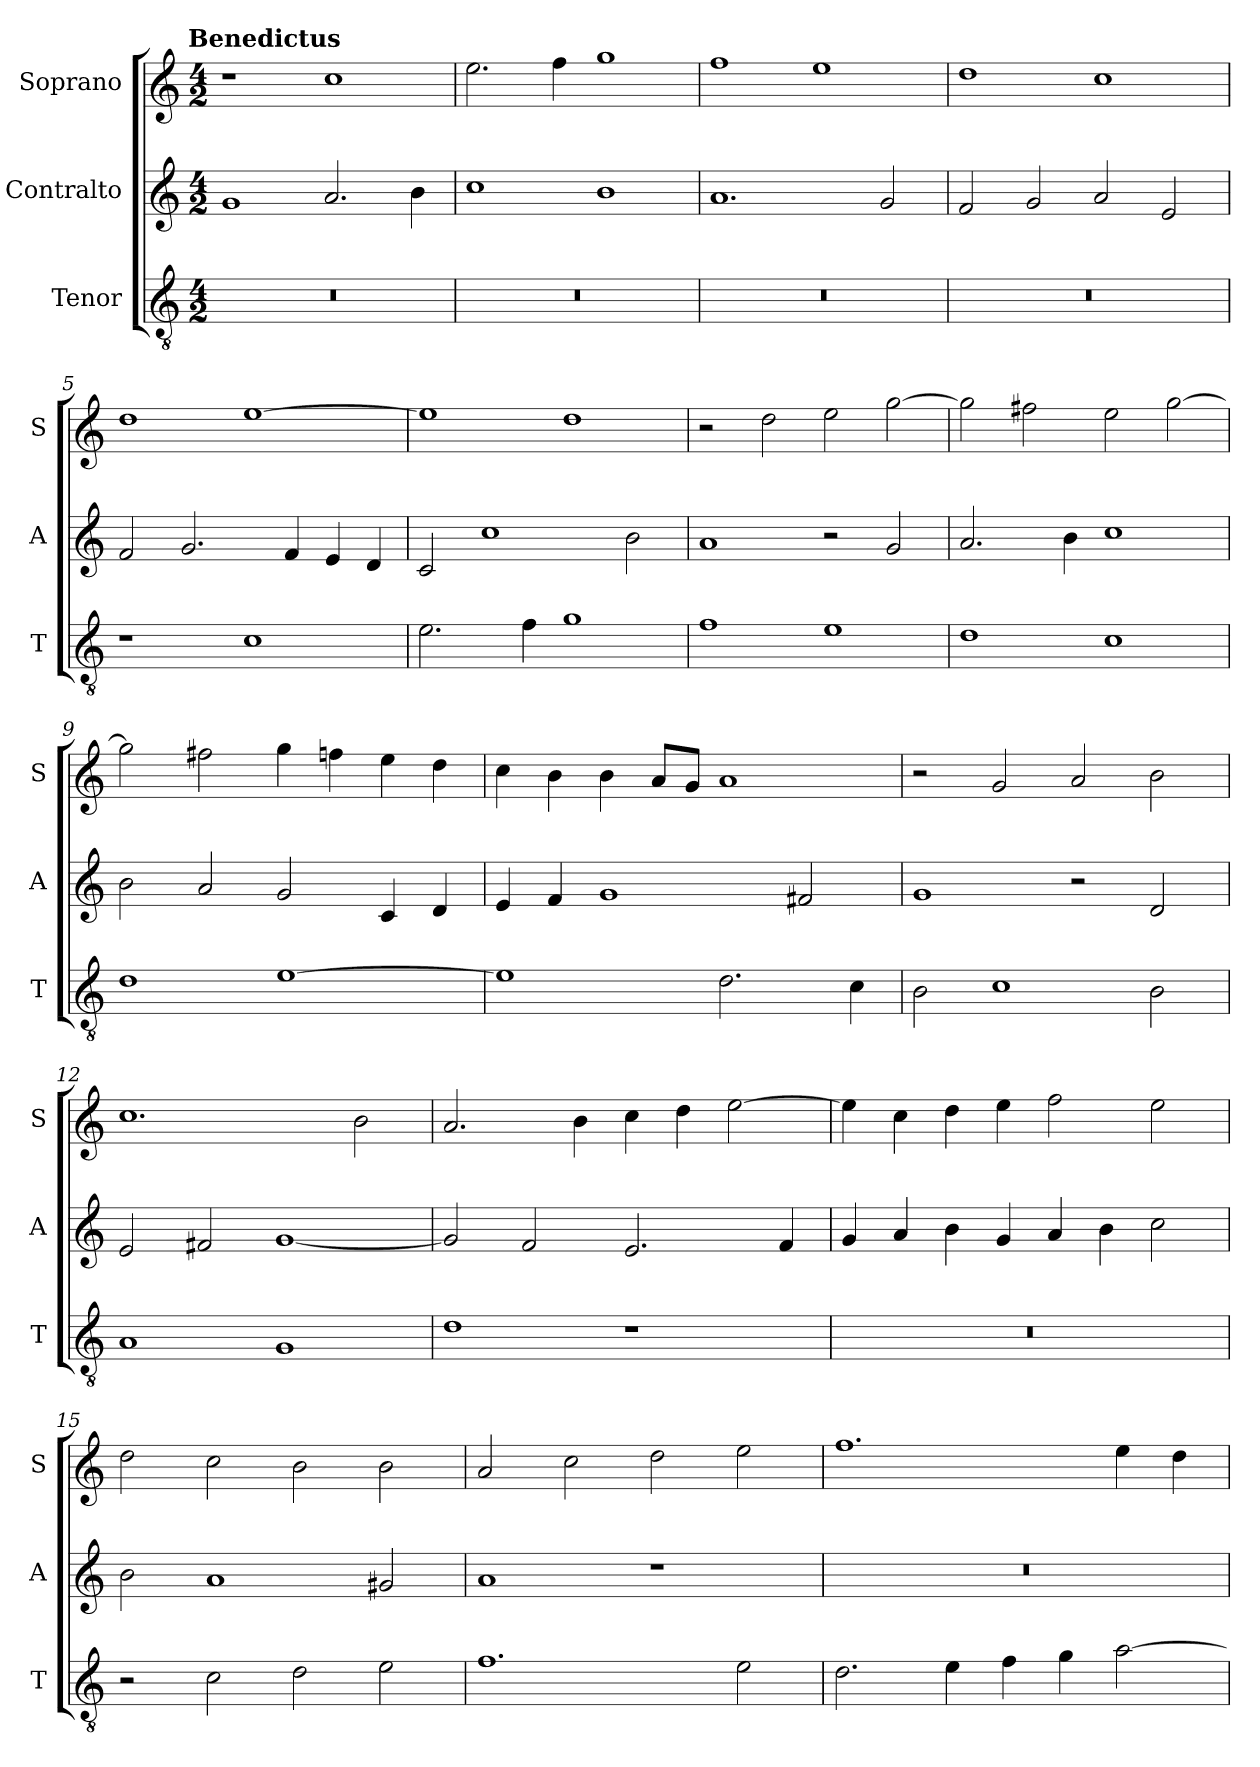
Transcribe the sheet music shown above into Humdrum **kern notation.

**kern	**kern	**kern
*part3	*part2	*part1
*staff3	*staff2	*staff1
*I"Tenor	*I"Contralto	*I"Soprano
*I'T	*I'A	*I'S
*clefGv2	*clefG2	*clefG2
*k[]	*k[]	*k[]
*C:ion	*C:ion	*C:ion
!!LO:TX:omd:t=Benedictus
*M4/2	*M4/2	*M4/2
=1	=1	=1
0r	1g	1r
.	2.a	1cc
.	4b	.
=2	=2	=2
0r	1cc	2.ee
.	.	4ff
.	1b	1gg
=3	=3	=3
0r	1.a	1ff
.	.	1ee
.	2g	.
=4	=4	=4
0r	2f	1dd
.	2g	.
.	2a	1cc
.	2e	.
=5	=5	=5
1r	2f	1dd
.	2.g	.
1c	.	[1ee
.	4f	.
.	4e	.
.	4d	.
=6	=6	=6
2.e	2c	1ee]
.	1cc	.
4f	.	.
1g	.	1dd
.	2b	.
=7	=7	=7
1f	1a	2r
.	.	2dd
1e	2r	2ee
.	2g	[2gg
=8	=8	=8
1d	2.a	2gg]
.	.	2ff#X
.	4b	.
1c	1cc	2ee
.	.	[2gg
=9	=9	=9
1d	2b	2gg]
.	2a	2ff#X
[1e	2g	4gg
.	.	4ffn
.	4c	4ee
.	4d	4dd
=10	=10	=10
1e]	4e	4cc
.	4f	4b
.	1g	4b
.	.	8a/L
.	.	8g/J
2.d	.	1a
.	2f#X	.
4c	.	.
=11	=11	=11
2B	1g	2r
1c	.	2g
.	2r	2a
2B	2d	2b
=12	=12	=12
1A	2e	1.cc
.	2f#X	.
1G	[1g	.
.	.	2b
=13	=13	=13
1d	2g]	2.a
.	2f	.
.	.	4b
1r	2.e	4cc
.	.	4dd
.	.	[2ee
.	4f	.
=14	=14	=14
0r	4g	4ee]
.	4a	4cc
.	4b	4dd
.	4g	4ee
.	4a	2ff
.	4b	.
.	2cc	2ee
=15	=15	=15
2r	2b	2dd
2c	1a	2cc
2d	.	2b
2e	2g#X	2b
=16	=16	=16
1.f	1a	2a
.	.	2cc
.	1r	2dd
2e	.	2ee
=17	=17	=17
2.d	0r	1.ff
4e	.	.
4f	.	.
4g	.	.
[2a	.	4ee
.	.	4dd
=	=	=
*-	*-	*-
